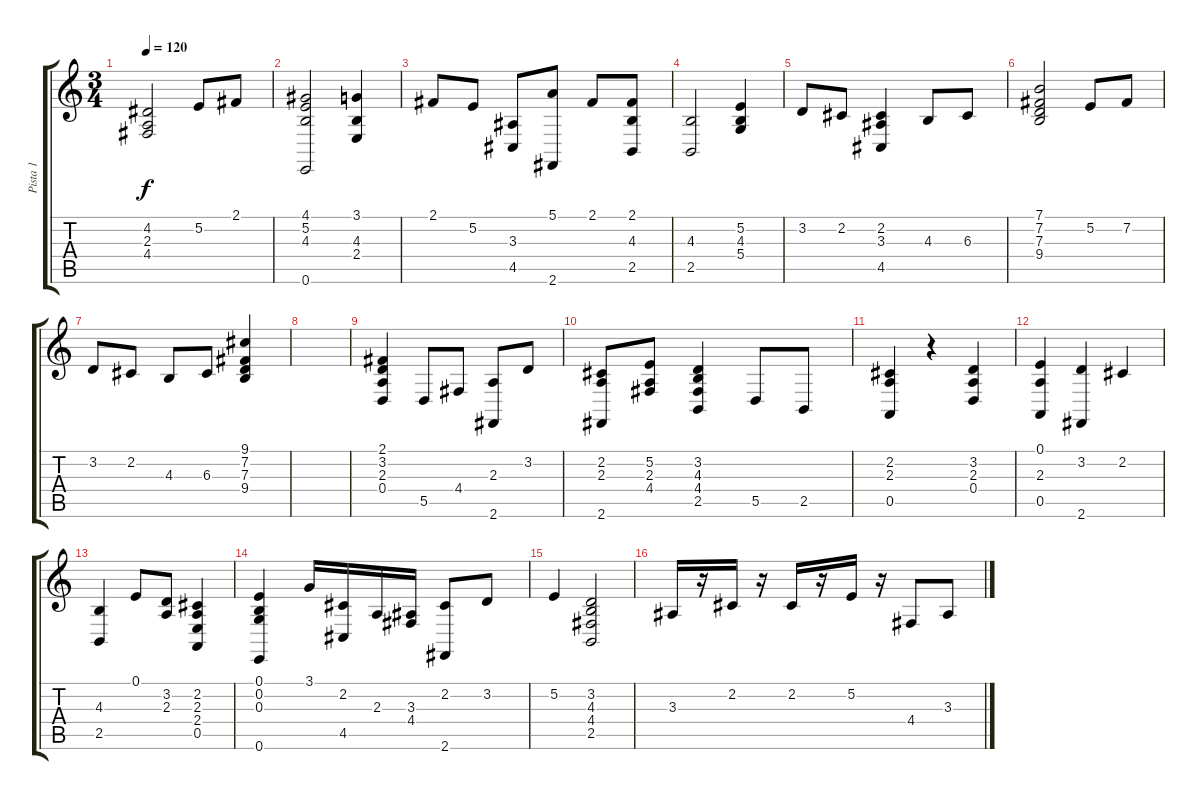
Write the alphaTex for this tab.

\track ("Pista 1" "Pista 1") {instrument acousticgrandpiano}
\staff {score tabs}
\tuning (E4 B3 G3 D3 A2 E2) {hide}
\ts (3 4)
\tempo 120
\clef g2
\ks c
(4.2 2.3 4.4).2{dy f} 5.2.8 2.1.8 |
(4.1 5.2 4.3 0.6).2 (3.1 4.3 2.4).4 |
2.1.8 5.2.8 (3.3 4.5).8 (5.1 2.6).8 2.1.8 (2.1 4.3 2.5).8 |
(4.3 2.5).2 (5.2 4.3 5.4).4 |
3.2.8 2.2.8 (2.2 3.3 4.5).4 4.3.8 6.3.8 |
(7.1 7.2 7.3 9.4).2 5.2.8 7.2.8 |
3.2.8 2.2.8 4.3.8 6.3.8 (9.1 7.2 7.3 9.4).4 |
|
(2.1 3.2 2.3 0.4).4 5.5.8 4.4.8 (2.3 2.6).8 3.2.8 |
(2.2 2.3 2.6).8 (5.2 2.3 4.4).8 (3.2 4.3 4.4 2.5).4 5.5.8 2.5.8 |
(2.2 2.3 0.5).4 r.4 (3.2 2.3 0.4).4 |
(0.1 2.3 0.5).4 (3.2 2.6).4 2.2.4 |
(4.3 2.5).4 0.1.8 (3.2 2.3).8 (2.2 2.3 2.4 0.5).4 |
(0.1 0.2 0.3 0.6).4 3.1.16 (2.2 4.5).16 2.3.16 (3.3 4.4).16 (2.2 2.6).8 3.2.8 |
5.2.4 (3.2 4.3 4.4 2.5).2 |
3.3.16 r.16 2.2.16 r.16 2.2.16 r.16 5.2.16 r.16 4.4.8 3.3.8
